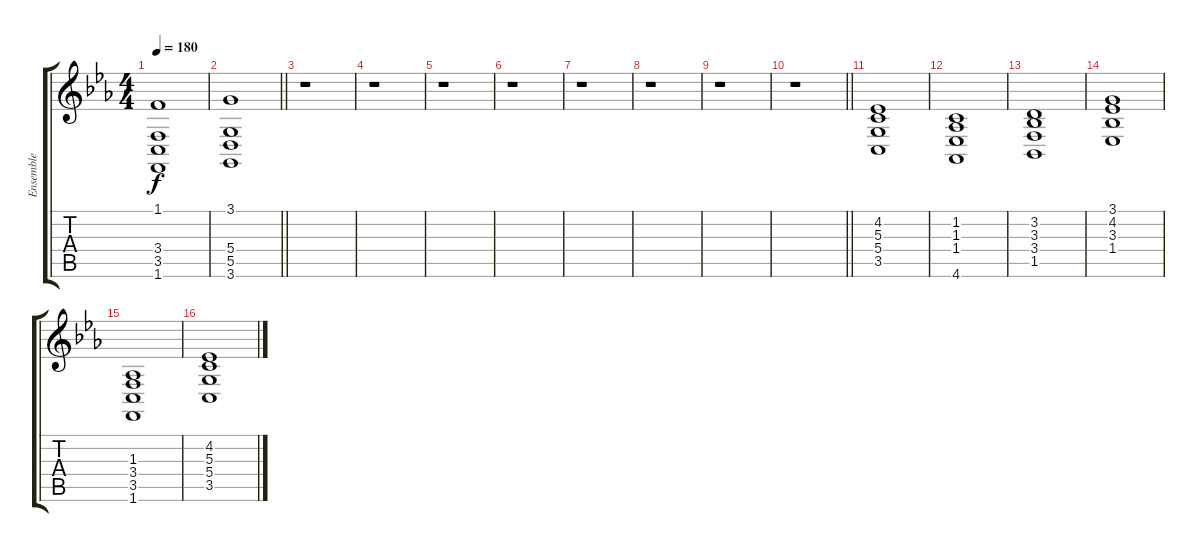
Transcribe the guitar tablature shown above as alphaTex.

\track ("Ensemble" "Ensemble") {instrument stringensemble1}
\staff {score tabs}
\tuning (E4 B3 G3 D3 A2 E2) {hide}
\ts (4 4)
\tempo 180
\clef g2
\ks eb
(1.1 3.4 3.5 1.6).1{dy f} |
\barLineRight lightlight
(3.1 5.4 5.5 3.6).1 |
\section ("" "")
r.1 |
r.1 |
r.1 |
r.1 |
r.1 |
r.1 |
r.1 |
\barLineRight lightlight
r.1 |
\section ("" "")
(4.2 5.3 5.4 3.5).1 |
(1.2 1.3 1.4 4.6).1 |
(3.2 3.3 3.4 1.5).1 |
(3.1 4.2 3.3 1.4).1 |
(1.3 3.4 3.5 1.6).1 |
(4.2 5.3 5.4 3.5).1
